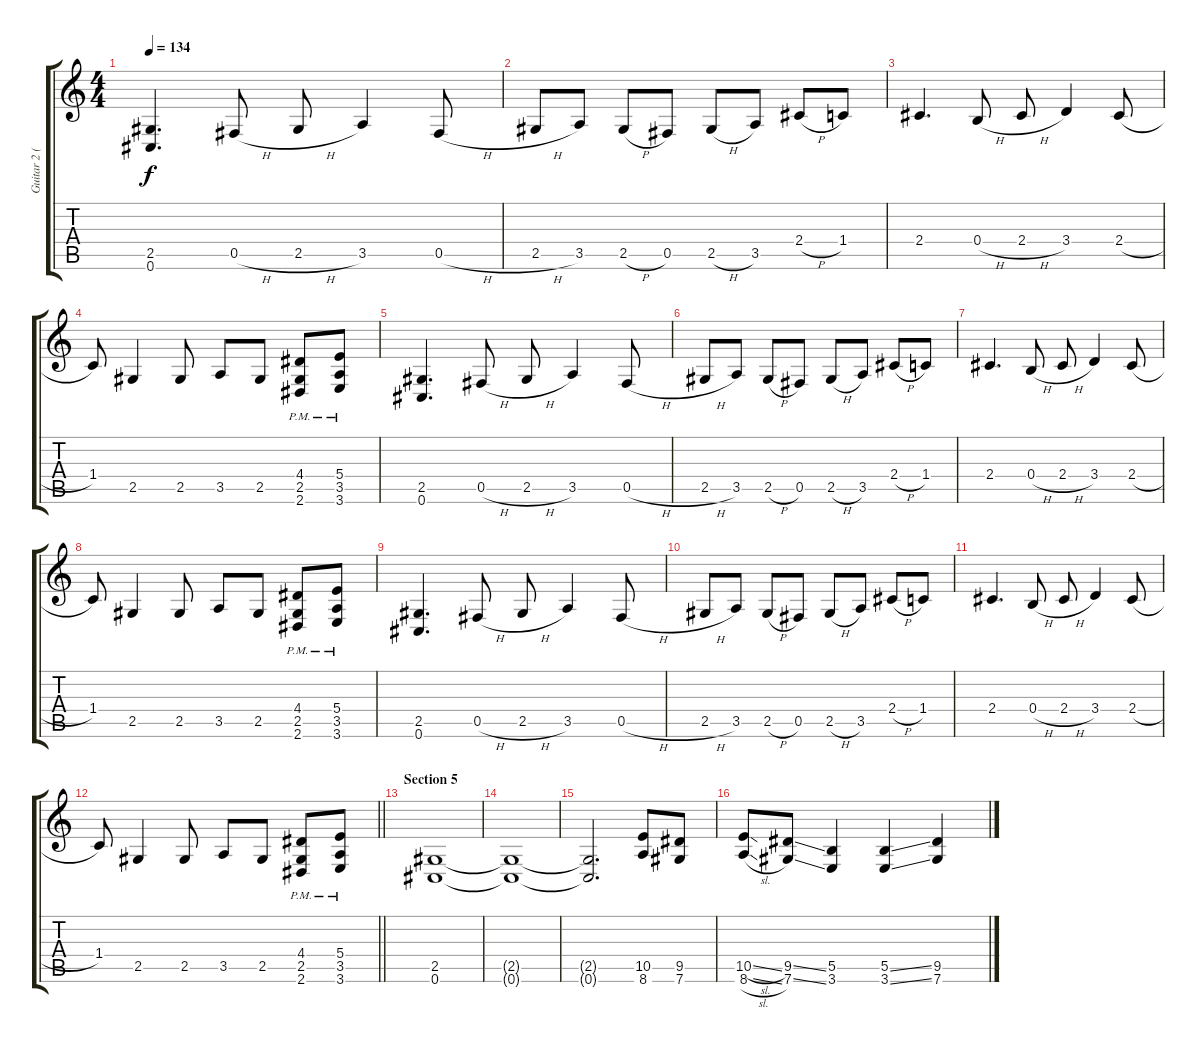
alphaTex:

\track ("Guitar 2 (Distortion)" "Guitar 2 (") {instrument distortionguitar}
\staff {score tabs}
\tuning (Db4 Ab3 E3 B2 Gb2 Db2) {hide}
\ts (4 4)
\tempo 134
\clef g2
\ks c
(2.5 0.6).4{d dy f} 0.5{h}.8 2.5{h}.8 3.5.4 0.5{h}.8 |
2.5{h}.8 3.5.8 2.5{h}.8 0.5.8 2.5{h}.8 3.5.8 2.4{h}.8 1.4.8 |
2.4.4{d} 0.4{h}.8 2.4{h}.8 3.4.4 2.4{h}.8 |
1.4.8 2.5.4 2.5.8 3.5.8 2.5.8 (4.4{pm} 2.5{pm} 2.6{pm}).8 (5.4{pm} 3.5{pm} 3.6{pm}).8 |
(2.5 0.6).4{d} 0.5{h}.8 2.5{h}.8 3.5.4 0.5{h}.8 |
2.5{h}.8 3.5.8 2.5{h}.8 0.5.8 2.5{h}.8 3.5.8 2.4{h}.8 1.4.8 |
2.4.4{d} 0.4{h}.8 2.4{h}.8 3.4.4 2.4{h}.8 |
1.4.8 2.5.4 2.5.8 3.5.8 2.5.8 (4.4{pm} 2.5{pm} 2.6{pm}).8 (5.4{pm} 3.5{pm} 3.6{pm}).8 |
(2.5 0.6).4{d} 0.5{h}.8 2.5{h}.8 3.5.4 0.5{h}.8 |
2.5{h}.8 3.5.8 2.5{h}.8 0.5.8 2.5{h}.8 3.5.8 2.4{h}.8 1.4.8 |
2.4.4{d} 0.4{h}.8 2.4{h}.8 3.4.4 2.4{h}.8 |
\barLineRight lightlight
1.4.8 2.5.4 2.5.8 3.5.8 2.5.8 (4.4{pm} 2.5{pm} 2.6{pm}).8 (5.4{pm} 3.5{pm} 3.6{pm}).8 |
\section ("" "Section 5")
(2.5 0.6).1 |
(2.5{t} 0.6{t}).1 |
(2.5{t} 0.6{t}).2{d} (10.5 8.6).8 (9.5 7.6).8 |
(10.5{sl} 8.6{sl}).8 (9.5{ss} 7.6{ss}).8 (5.5 3.6).4 (5.5{ss} 3.6{ss}).4 (9.5 7.6).4
